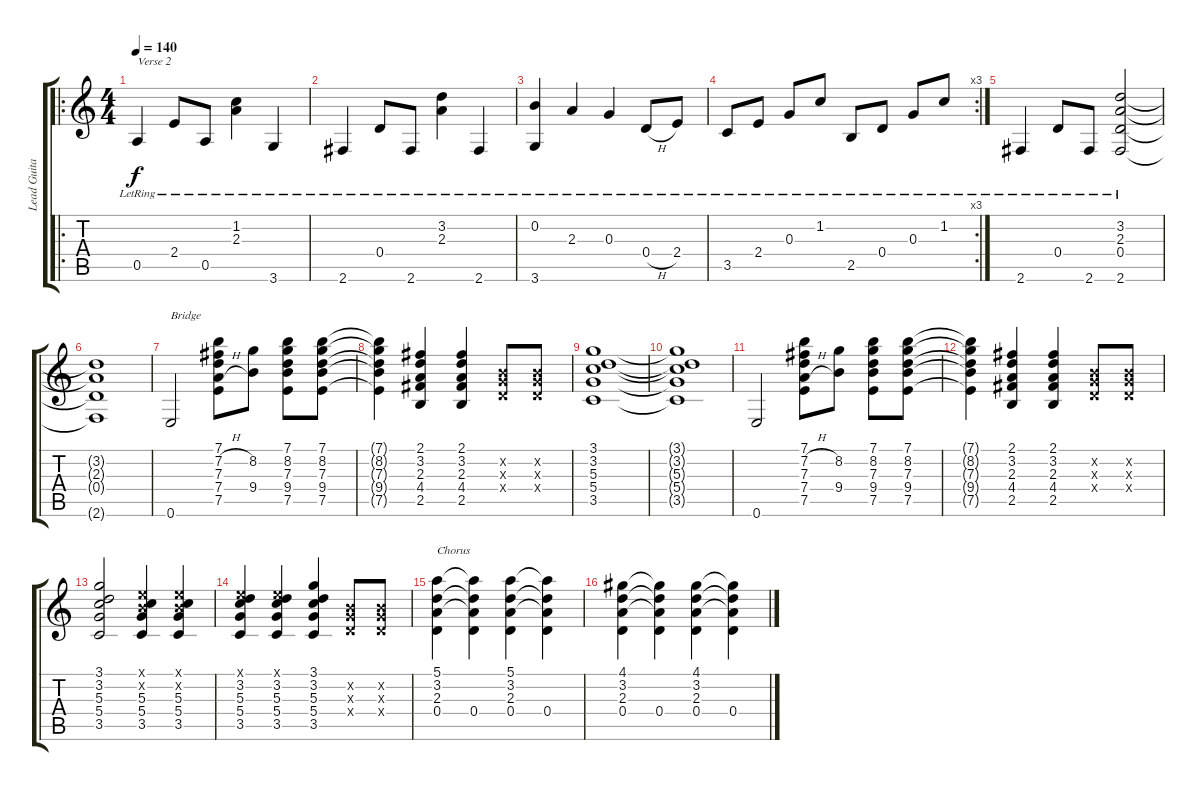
\track ("Lead Guitar" "Lead Guita") {instrument acousticguitarsteel}
\staff {score tabs}
\tuning (E4 B3 G3 D3 A2 E2) {hide}
\ro
\ts (4 4)
\tempo 140
\clef g2
\ks c
0.5{lr}.4{txt "Verse 2" dy f} 2.4{lr}.8 0.5{lr}.8 (1.2{lr} 2.3{lr}).4 3.6{lr}.4 |
2.6{lr}.4 0.4{lr}.8 2.6{lr}.8 (3.2{lr} 2.3{lr}).4 2.6{lr}.4 |
(0.2{lr} 3.6{lr}).4 2.3{lr}.4 0.3{lr}.4 0.4{h lr}.8 2.4{lr}.8 |
\rc 3
3.5{lr}.8 2.4{lr}.8 0.3{lr}.8 1.2{lr}.8 2.5{lr}.8 0.4{lr}.8 0.3{lr}.8 1.2{lr}.8 |
2.6{lr}.4 0.4{lr}.8 2.6{lr}.8 (3.2 2.3 0.4 2.6{lr}).2 |
(3.2{t} 2.3{t} 0.4{t} 2.6{t}).1 |
0.6.2{txt "Bridge"} (7.1 7.2{h} 7.3 7.4{h} 7.5).8 (8.2 9.4).8 (7.1 8.2 7.3 9.4 7.5).8 (7.1 8.2 7.3 9.4 7.5).8 |
(7.1{t} 8.2{t} 7.3{t} 9.4{t} 7.5{t}).4 (2.1 3.2 2.3 4.4 2.5).4 (2.1 3.2 2.3 4.4 2.5).4 (0.2{x} 0.3{x} 0.4{x}).8 (0.2{x} 0.3{x} 0.4{x}).8 |
(3.1 3.2 5.3 5.4 3.5).1 |
(3.1{t} 3.2{t} 5.3{t} 5.4{t} 3.5{t}).1 |
0.6.2 (7.1 7.2{h} 7.3 7.4{h} 7.5).8 (8.2 9.4).8 (7.1 8.2 7.3 9.4 7.5).8 (7.1 8.2 7.3 9.4 7.5).8 |
(7.1{t} 8.2{t} 7.3{t} 9.4{t} 7.5{t}).4 (2.1 3.2 2.3 4.4 2.5).4 (2.1 3.2 2.3 4.4 2.5).4 (0.2{x} 0.3{x} 0.4{x}).8 (0.2{x} 0.3{x} 0.4{x}).8 |
(3.1 3.2 5.3 5.4 3.5).2 (0.1{x} 0.2{x} 5.3 5.4 3.5).4 (0.1{x} 0.2{x} 5.3 5.4 3.5).4 |
(0.1{x} 3.2 5.3 5.4 3.5).4 (0.1{x} 3.2 5.3 5.4 3.5).4 (3.1 3.2 5.3 5.4 3.5).4 (0.2{x} 0.3{x} 0.4{x}).8 (0.2{x} 0.3{x} 0.4{x}).8 |
(5.1 3.2 2.3 0.4).4{txt "Chorus"} (5.1{t} 3.2{t} 2.3{t} 0.4).4 (5.1 3.2 2.3 0.4).4 (5.1{t} 3.2{t} 2.3{t} 0.4).4 |
(4.1 3.2 2.3 0.4).4 (4.1{t} 3.2{t} 2.3{t} 0.4).4 (4.1 3.2 2.3 0.4).4 (4.1{t} 3.2{t} 2.3{t} 0.4).4
